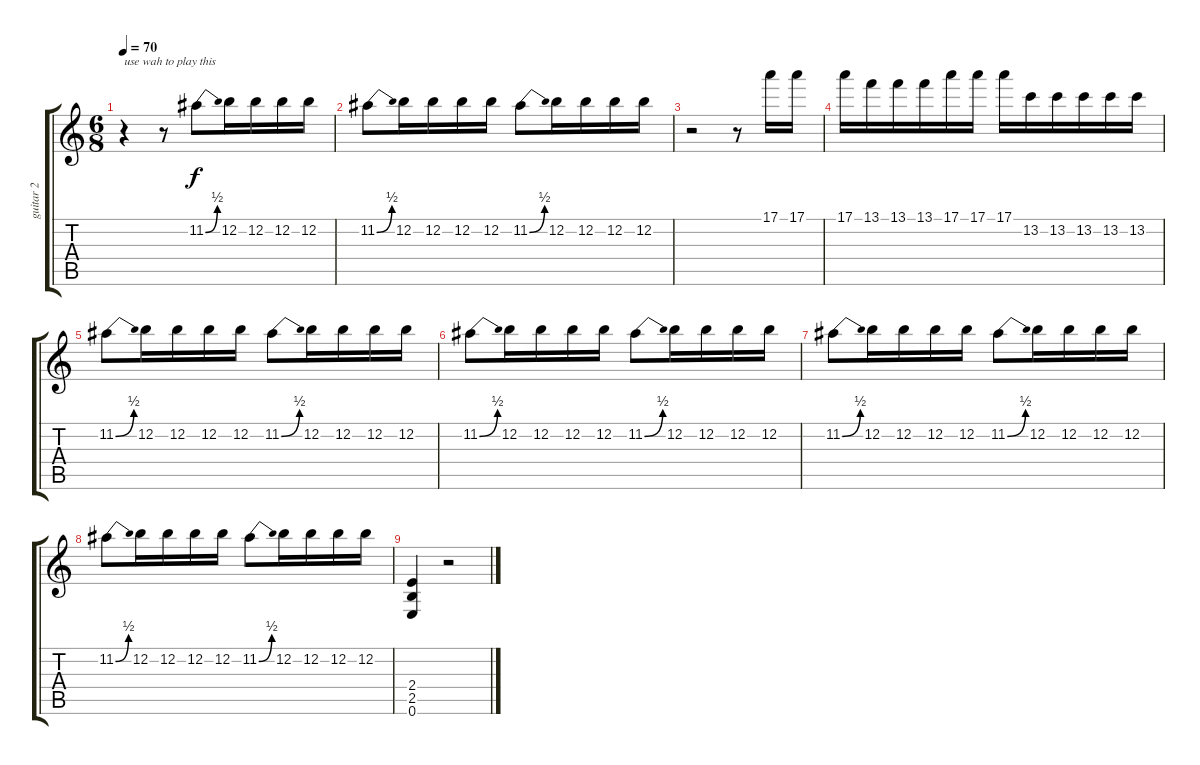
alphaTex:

\track ("guitar 2" "guitar 2") {instrument overdrivenguitar}
\staff {score tabs}
\tuning (E4 B3 G3 D3 A2 E2) {hide}
\ts (6 8)
\tempo 70
\clef g2
\ks c
r.4{txt "use wah to play this" dy f} r.8 11.2{be (bend 0 0 60 2)}.8 12.2.16 12.2.16 12.2.16 12.2.16 |
11.2{be (bend 0 0 60 2)}.8 12.2.16 12.2.16 12.2.16 12.2.16 11.2{be (bend 0 0 60 2)}.8 12.2.16 12.2.16 12.2.16 12.2.16 |
r.2 r.8 17.1.16 17.1.16 |
17.1.16 13.1.16 13.1.16 13.1.16 17.1.16 17.1.16 17.1.16 13.2.16 13.2.16 13.2.16 13.2.16 13.2.16 |
11.2{be (bend 0 0 60 2)}.8 12.2.16 12.2.16 12.2.16 12.2.16 11.2{be (bend 0 0 60 2)}.8 12.2.16 12.2.16 12.2.16 12.2.16 |
11.2{be (bend 0 0 60 2)}.8 12.2.16 12.2.16 12.2.16 12.2.16 11.2{be (bend 0 0 60 2)}.8 12.2.16 12.2.16 12.2.16 12.2.16 |
11.2{be (bend 0 0 60 2)}.8 12.2.16 12.2.16 12.2.16 12.2.16 11.2{be (bend 0 0 60 2)}.8 12.2.16 12.2.16 12.2.16 12.2.16 |
11.2{be (bend 0 0 60 2)}.8 12.2.16 12.2.16 12.2.16 12.2.16 11.2{be (bend 0 0 60 2)}.8 12.2.16 12.2.16 12.2.16 12.2.16 |
(2.4 2.5 0.6).4 r.2
